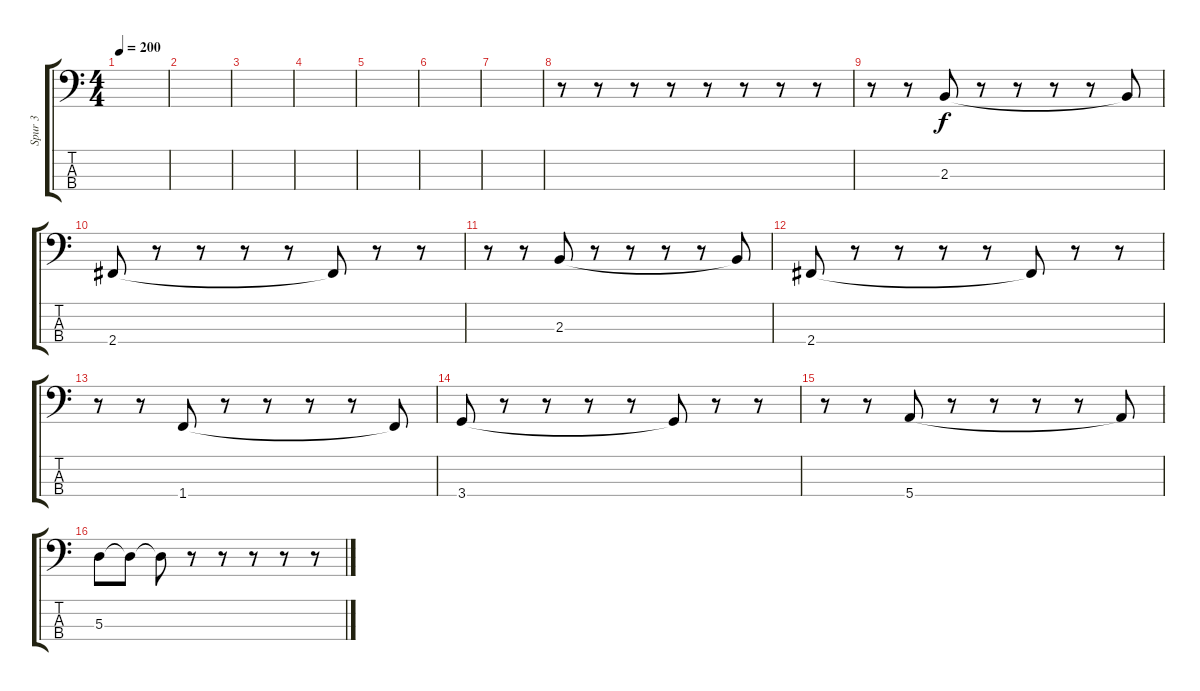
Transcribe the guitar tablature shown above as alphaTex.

\track ("Spur 3" "Spur 3") {instrument electricbasspick}
\staff {score tabs}
\tuning (G2 D2 A1 E1) {hide}
\ts (4 4)
\tempo 200
\clef f4
\ks c
|
|
|
|
|
|
|
r.8 r.8 r.8 r.8 r.8 r.8 r.8 r.8 |
r.8 r.8 2.3.8 r.8 r.8 r.8 r.8 2.3{t}.8 |
2.4.8 r.8 r.8 r.8 r.8 2.4{t}.8 r.8 r.8 |
r.8 r.8 2.3.8 r.8 r.8 r.8 r.8 2.3{t}.8 |
2.4.8 r.8 r.8 r.8 r.8 2.4{t}.8 r.8 r.8 |
r.8 r.8 1.4.8 r.8 r.8 r.8 r.8 1.4{t}.8 |
3.4.8 r.8 r.8 r.8 r.8 3.4{t}.8 r.8 r.8 |
r.8 r.8 5.4.8 r.8 r.8 r.8 r.8 5.4{t}.8 |
5.3.8 5.3{t}.8 5.3{t}.8 r.8 r.8 r.8 r.8 r.8
